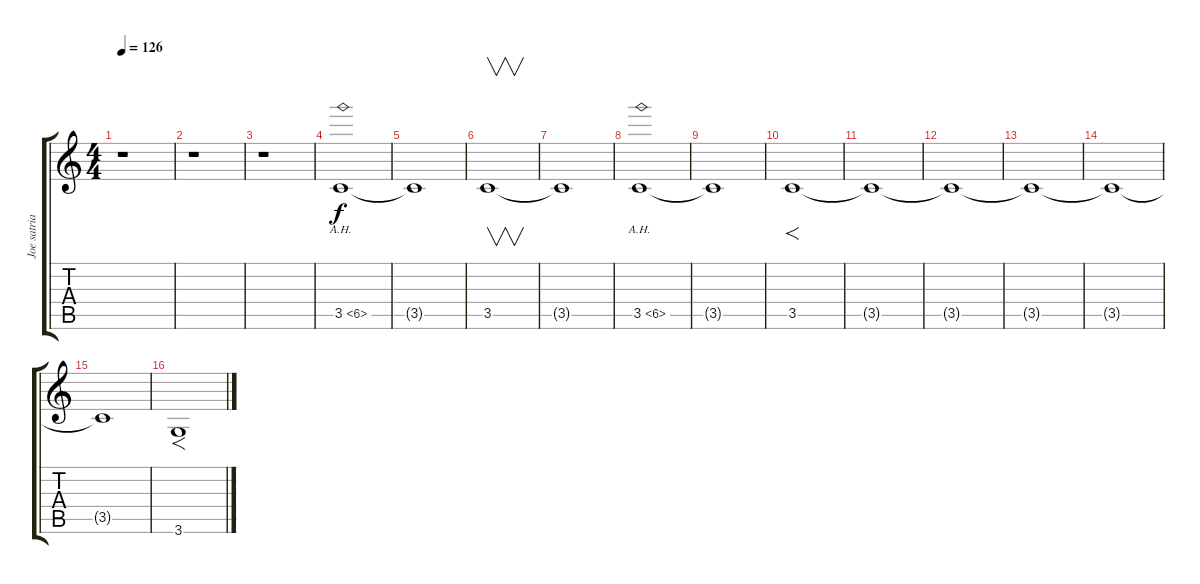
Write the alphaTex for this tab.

\track ("Joe satriani overdubs" "Joe satria") {instrument distortionguitar}
\staff {score tabs}
\tuning (E4 B3 G3 D3 A2 E2) {hide}
\ts (4 4)
\tempo 126
\clef g2
\ks c
r.1{dy f instrument distortionguitar} |
r.1 |
r.1 |
3.5{ah 3}.1 |
3.5{t}.1 |
3.5.1{v} |
3.5{t}.1 |
3.5{ah 3}.1 |
3.5{t}.1 |
3.5.1{f} |
3.5{t}.1 |
3.5{t}.1 |
3.5{t}.1 |
3.5{t}.1 |
3.5{t}.1 |
3.6.1{f}
